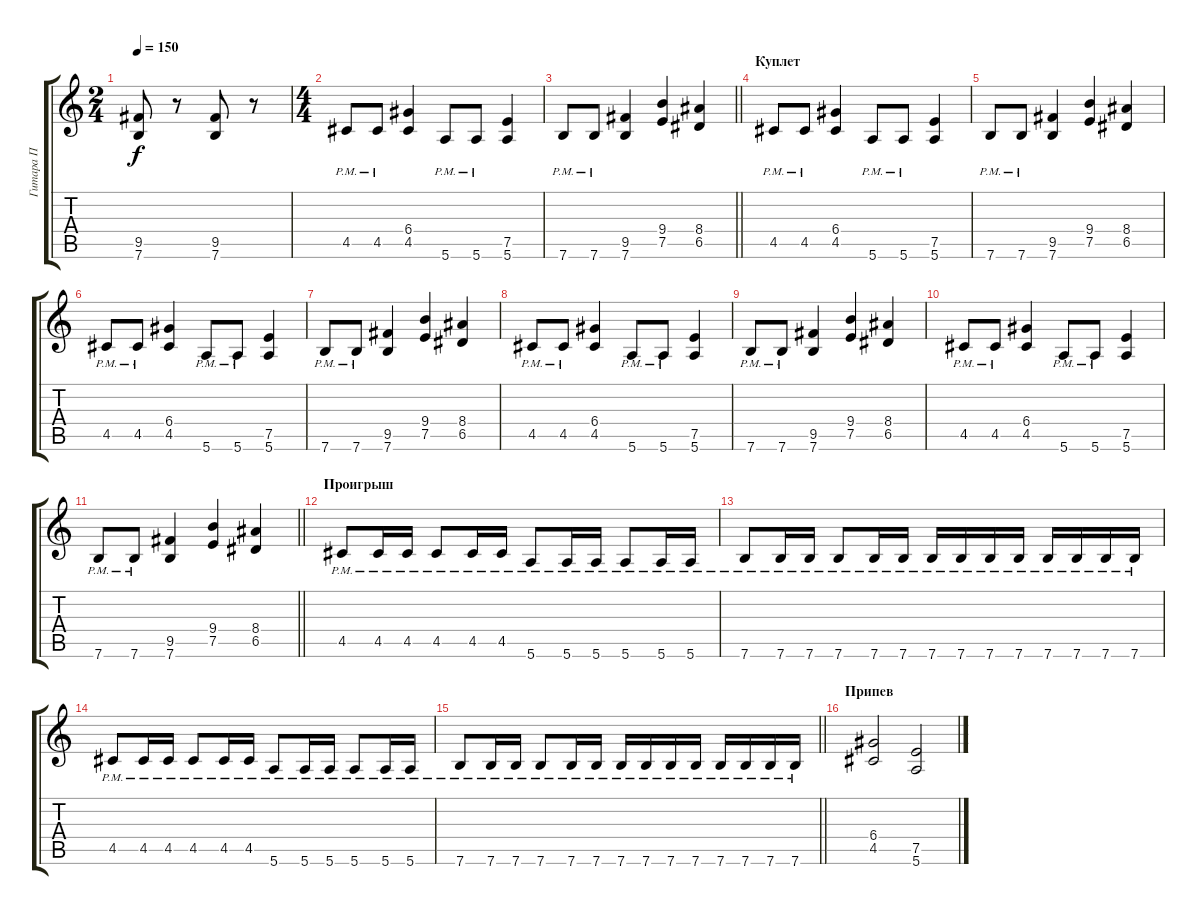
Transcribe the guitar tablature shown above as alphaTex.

\track ("Гитара П" "Гитара П") {instrument overdrivenguitar}
\staff {score tabs}
\tuning (E4 B3 G3 D3 A2 E2) {hide}
\ts (2 4)
\section ("" " ")
\tempo 150
\clef g2
\ks c
(9.5 7.6).8{dy f} r.8 (9.5 7.6).8 r.8 |
\ts (4 4)
4.5{pm}.8 4.5{pm}.8 (6.4 4.5).4 5.6{pm}.8 5.6{pm}.8 (7.5 5.6).4 |
\barLineRight lightlight
7.6{pm}.8 7.6{pm}.8 (9.5 7.6).4 (9.4 7.5).4 (8.4 6.5).4 |
\section ("" "Куплет")
4.5{pm}.8 4.5{pm}.8 (6.4 4.5).4 5.6{pm}.8 5.6{pm}.8 (7.5 5.6).4 |
7.6{pm}.8 7.6{pm}.8 (9.5 7.6).4 (9.4 7.5).4 (8.4 6.5).4 |
4.5{pm}.8 4.5{pm}.8 (6.4 4.5).4 5.6{pm}.8 5.6{pm}.8 (7.5 5.6).4 |
7.6{pm}.8 7.6{pm}.8 (9.5 7.6).4 (9.4 7.5).4 (8.4 6.5).4 |
4.5{pm}.8 4.5{pm}.8 (6.4 4.5).4 5.6{pm}.8 5.6{pm}.8 (7.5 5.6).4 |
7.6{pm}.8 7.6{pm}.8 (9.5 7.6).4 (9.4 7.5).4 (8.4 6.5).4 |
4.5{pm}.8 4.5{pm}.8 (6.4 4.5).4 5.6{pm}.8 5.6{pm}.8 (7.5 5.6).4 |
\barLineRight lightlight
7.6{pm}.8 7.6{pm}.8 (9.5 7.6).4 (9.4 7.5).4 (8.4 6.5).4 |
\section ("" "Проигрыш")
4.5{pm}.8 4.5{pm}.16 4.5{pm}.16 4.5{pm}.8 4.5{pm}.16 4.5{pm}.16 5.6{pm}.8 5.6{pm}.16 5.6{pm}.16 5.6{pm}.8 5.6{pm}.16 5.6{pm}.16 |
7.6{pm}.8 7.6{pm}.16 7.6{pm}.16 7.6{pm}.8 7.6{pm}.16 7.6{pm}.16 7.6{pm}.16 7.6{pm}.16 7.6{pm}.16 7.6{pm}.16 7.6{pm}.16 7.6{pm}.16 7.6{pm}.16 7.6{pm}.16 |
4.5{pm}.8 4.5{pm}.16 4.5{pm}.16 4.5{pm}.8 4.5{pm}.16 4.5{pm}.16 5.6{pm}.8 5.6{pm}.16 5.6{pm}.16 5.6{pm}.8 5.6{pm}.16 5.6{pm}.16 |
\barLineRight lightlight
7.6{pm}.8 7.6{pm}.16 7.6{pm}.16 7.6{pm}.8 7.6{pm}.16 7.6{pm}.16 7.6{pm}.16 7.6{pm}.16 7.6{pm}.16 7.6{pm}.16 7.6{pm}.16 7.6{pm}.16 7.6{pm}.16 7.6{pm}.16 |
\section ("" "Припев")
(6.4 4.5).2 (7.5 5.6).2
